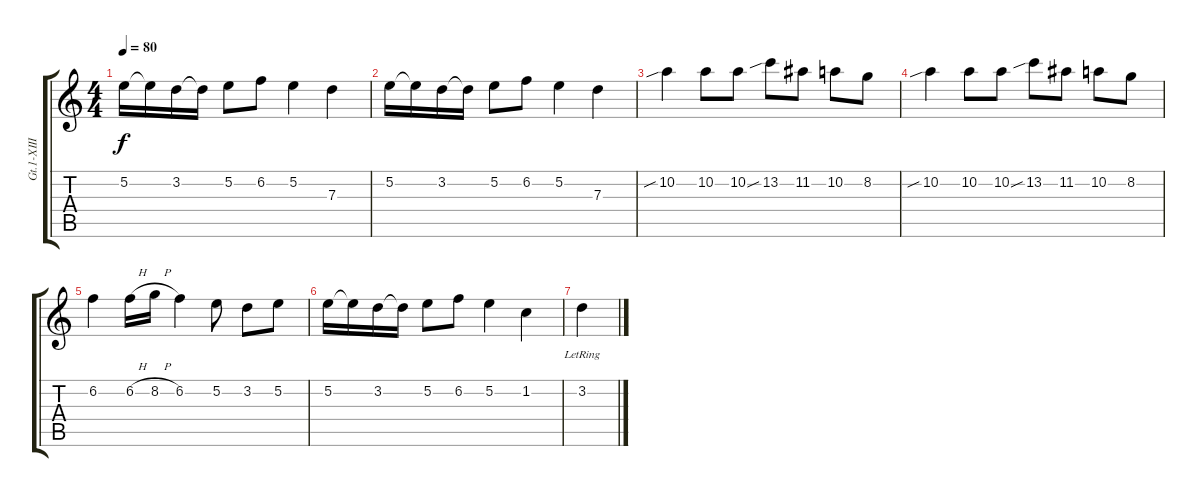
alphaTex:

\track ("Gt.1-XIII" "Gt.1-XIII") {instrument distortionguitar}
\staff {score tabs}
\tuning (E4 B3 G3 D3 A2 E2) {hide}
\ts (4 4)
\tempo 80
\clef g2
\ks c
5.2.16{dy f} 5.2{t}.16 3.2.16 3.2{t}.16 5.2.8 6.2.8 5.2.4 7.3.4 |
5.2.16 5.2{t}.16 3.2.16 3.2{t}.16 5.2.8 6.2.8 5.2.4 7.3.4 |
10.2{sib}.4 10.2.8 10.2.8 13.2{sib}.8 11.2.8 10.2.8 8.2.8 |
10.2{sib}.4 10.2.8 10.2.8 13.2{sib}.8 11.2.8 10.2.8 8.2.8 |
6.2.4 6.2{h}.16 8.2{h}.16 6.2.4 5.2.8 3.2.8 5.2.8 |
5.2.16 5.2{t}.16 3.2.16 3.2{t}.16 5.2.8 6.2.8 5.2.4 1.2.4 |
3.2{lr}.4
